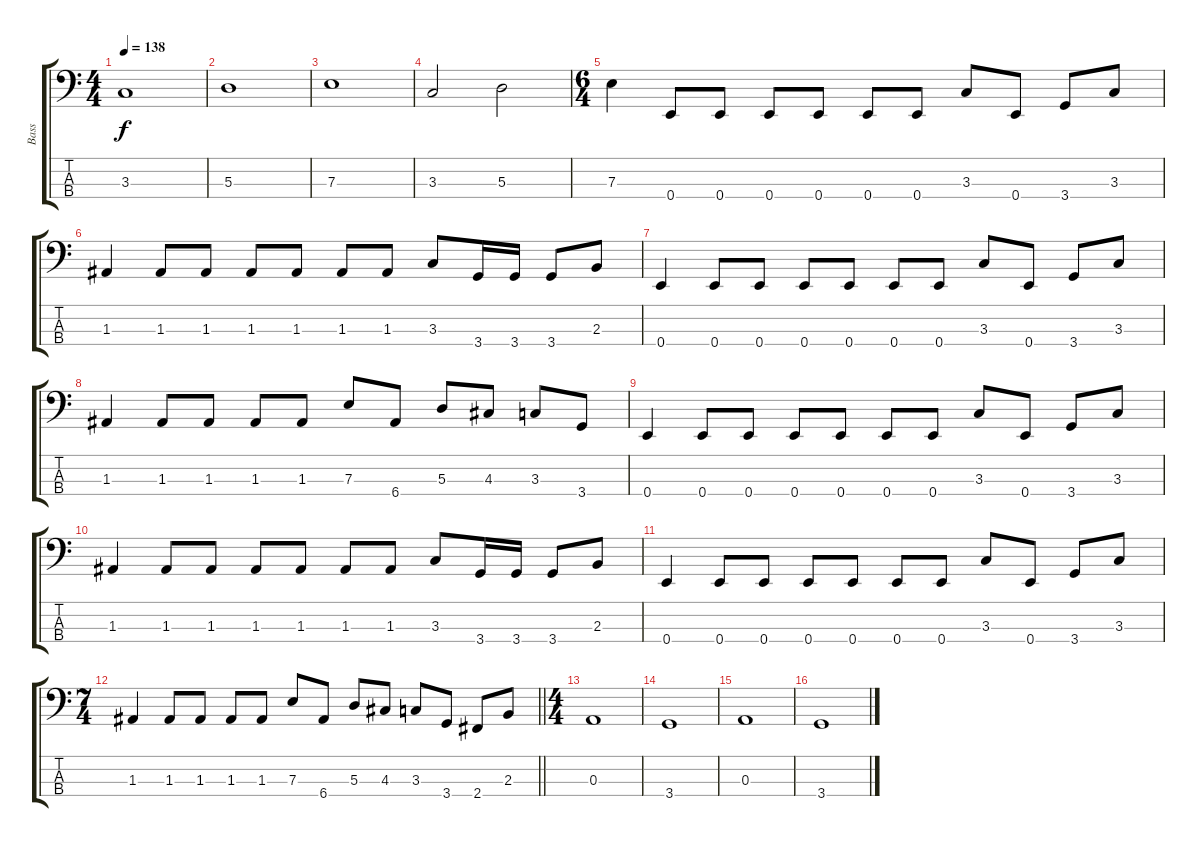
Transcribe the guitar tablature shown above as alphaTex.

\track ("Bass" "Bass") {instrument electricbassfinger}
\staff {score tabs}
\tuning (G2 D2 A1 E1) {hide}
\ts (4 4)
\tempo 138
\clef f4
\ks c
3.3.1{dy f} |
5.3.1 |
7.3.1 |
3.3.2 5.3.2 |
\ts (6 4)
7.3.4 0.4.8 0.4.8 0.4.8 0.4.8 0.4.8 0.4.8 3.3.8 0.4.8 3.4.8 3.3.8 |
1.3.4 1.3.8 1.3.8 1.3.8 1.3.8 1.3.8 1.3.8 3.3.8 3.4.16 3.4.16 3.4.8 2.3.8 |
0.4.4 0.4.8 0.4.8 0.4.8 0.4.8 0.4.8 0.4.8 3.3.8 0.4.8 3.4.8 3.3.8 |
1.3.4 1.3.8 1.3.8 1.3.8 1.3.8 7.3.8 6.4.8 5.3.8 4.3.8 3.3.8 3.4.8 |
0.4.4 0.4.8 0.4.8 0.4.8 0.4.8 0.4.8 0.4.8 3.3.8 0.4.8 3.4.8 3.3.8 |
1.3.4 1.3.8 1.3.8 1.3.8 1.3.8 1.3.8 1.3.8 3.3.8 3.4.16 3.4.16 3.4.8 2.3.8 |
0.4.4 0.4.8 0.4.8 0.4.8 0.4.8 0.4.8 0.4.8 3.3.8 0.4.8 3.4.8 3.3.8 |
\ts (7 4)
\barLineRight lightlight
1.3.4 1.3.8 1.3.8 1.3.8 1.3.8 7.3.8 6.4.8 5.3.8 4.3.8 3.3.8 3.4.8 2.4.8 2.3.8 |
\ts (4 4)
0.3.1 |
3.4.1 |
0.3.1 |
3.4.1
